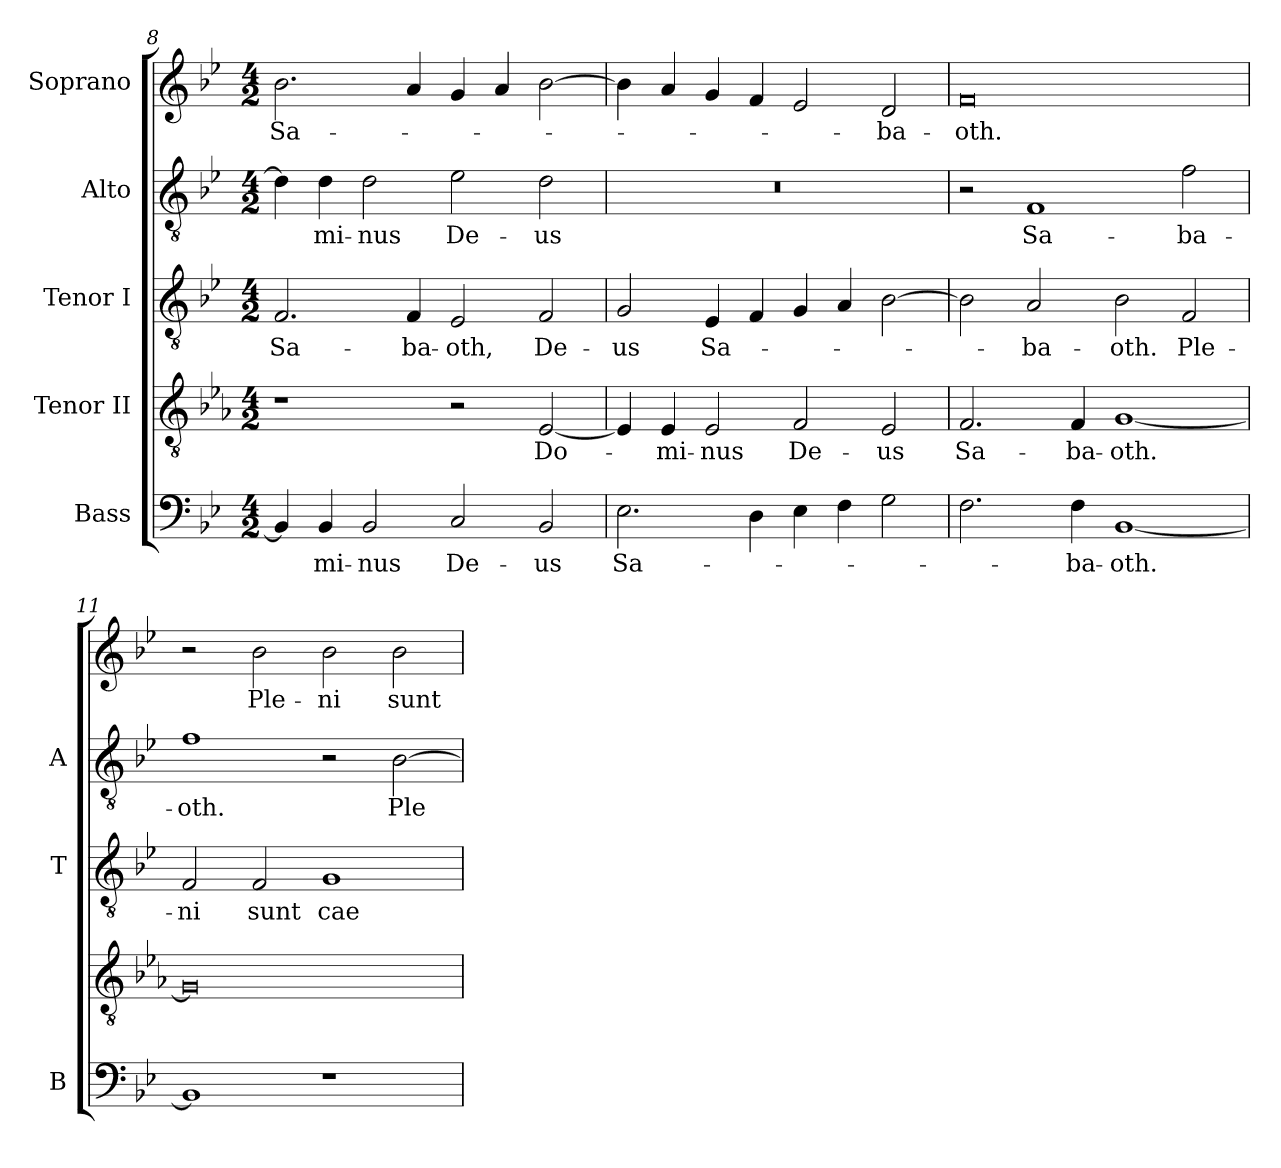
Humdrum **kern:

**kern	**text	**kern	**text	**kern	**text	**kern	**text	**kern	**text
*part5	*part5	*part4	*part4	*part3	*part3	*part2	*part2	*part1	*part1
*staff5	*staff5	*staff4	*staff4	*staff3	*staff3	*staff2	*staff2	*staff1	*staff1
*I"Bass	*	*I"Tenor II	*	*I"Tenor I	*	*I"Alto	*	*I"Soprano	*
*I'B	*	*	*	*I'T	*	*I'A	*	*	*
*clefF4	*	*clefGv2	*	*clefGv2	*	*clefGv2	*	*clefG2	*
*	*	*ITrd-4c-7	*	*	*	*	*	*	*
*k[b-e-]	*	*k[b-e-]	*	*k[b-e-]	*	*k[b-e-]	*	*k[b-e-]	*
*B-:	*	*B-:	*	*B-:	*	*B-:	*	*B-:	*
*M4/2	*	*M4/2	*	*M4/2	*	*M4/2	*	*M4/2	*
=8	=8	=8	=8	=8	=8	=8	=8	=8	=8
!	!	!	!	!	!LO:LY:b:color=#000000	!	!	!	!
!	!	!	!	!	!	!	!	!	!LO:LY:b:color=#000000
4BB-i/]	.	1r	.	2.Fi/	Sa-	4di\]	.	2.b-i\	Sa-
!	!LO:LY:b:color=#000000	!	!	!	!	!	!	!	!
!	!	!	!	!	!	!	!LO:LY:b:color=#000000	!	!
4BB-i/	-mi-	.	.	.	.	4di\	-mi-	.	.
!	!LO:LY:b:color=#000000	!	!	!	!	!	!	!	!
!	!	!	!	!	!	!	!LO:LY:b:color=#000000	!	!
2BB-i/	-nus	.	.	.	.	2di\	-nus	.	.
!	!	!	!	!	!LO:LY:b:color=#000000	!	!	!	!
.	.	.	.	4Fi/	-ba-	.	.	4ai/	.
!	!LO:LY:b:color=#000000	!	!	!	!	!	!	!	!
!	!	!	!	!	!LO:LY:b:color=#000000	!	!	!	!
!	!	!	!	!	!	!	!LO:LY:b:color=#000000	!	!
2Ci/	De-	2r	.	2E-i/	-oth,	2e-i\	De-	4gi/	.
.	.	.	.	.	.	.	.	4ai/	.
!	!LO:LY:b:color=#000000	!	!	!	!	!	!	!	!
!	!	!	!LO:LY:b:color=#000000	!	!	!	!	!	!
!	!	!	!	!	!LO:LY:b:color=#000000	!	!	!	!
!	!	!	!	!	!	!	!LO:LY:b:color=#000000	!	!
2BB-i/	-us	[<2B-i/	Do-	2Fi/	De-	2di\	-us	[>2b-i\	.
!!LO:PB:g=z
=9	=9	=9	=9	=9	=9	=9	=9	=9	=9
!	!LO:LY:b:color=#000000	!	!	!	!	!	!	!	!
!	!	!	!	!	!LO:LY:b:color=#000000	!LO:N:vis=1	!	!	!
2.E-i\	Sa-	4B-i/]	.	2Gi/	-us	0r	.	4b-i\]	.
!	!	!	!LO:LY:b:color=#000000	!	!	!	!	!	!
.	.	4B-i/	-mi-	.	.	.	.	4ai/	.
!	!	!	!LO:LY:b:color=#000000	!	!	!	!	!	!
!	!	!	!	!	!LO:LY:b:color=#000000	!	!	!	!
.	.	2B-i/	-nus	4E-i/	Sa-	.	.	4gi/	.
4Di\	.	.	.	4Fi/	.	.	.	4fi/	.
!	!	!	!LO:LY:b:color=#000000	!	!	!	!	!	!
4E-i\	.	2ci/	De-	4Gi/	.	.	.	2e-i/	.
4Fi\	.	.	.	4Ai/	.	.	.	.	.
!	!	!	!LO:LY:b:color=#000000	!	!	!	!	!	!
!	!	!	!	!	!	!	!	!	!LO:LY:b:color=#000000
2Gi\	.	2B-i/	-us	[>2B-i\	.	.	.	2di/	-ba-
=10	=10	=10	=10	=10	=10	=10	=10	=10	=10
!	!	!	!LO:LY:b:color=#000000	!	!	!	!	!	!
!	!	!	!	!	!	!	!	!	!LO:LY:b:color=#000000
2.Fi\	.	2.ci/	Sa-	2B-i\]	.	2r	.	0fi	-oth.
!	!	!	!	!	!LO:LY:b:color=#000000	!	!	!	!
!	!	!	!	!	!	!	!LO:LY:b:color=#000000	!	!
.	.	.	.	2Ai/	-ba-	1Fi	Sa-	.	.
!	!LO:LY:b:color=#000000	!	!	!	!	!	!	!	!
!	!	!	!LO:LY:b:color=#000000	!	!	!	!	!	!
4Fi\	-ba-	4ci/	-ba-	.	.	.	.	.	.
!	!LO:LY:b:color=#000000	!	!	!	!	!	!	!	!
!	!	!	!LO:LY:b:color=#000000	!	!	!	!	!	!
!	!	!	!	!	!LO:LY:b:color=#000000	!	!	!	!
[<1BB-i	-oth.	[<1di	-oth.	2B-i\	-oth.	.	.	.	.
!	!	!	!	!	!LO:LY:b:color=#000000	!	!	!	!
!	!	!	!	!	!	!	!LO:LY:b:color=#000000	!	!
.	.	.	.	2Fi/	Ple-	2fi\	-ba-	.	.
=11	=11	=11	=11	=11	=11	=11	=11	=11	=11
!	!	!	!	!	!LO:LY:b:color=#000000	!	!	!	!
!	!	!	!	!	!	!	!LO:LY:b:color=#000000	!	!
1BB-i]	.	0di]	.	2Fi/	-ni	1fi	-oth.	2r	.
!	!	!	!	!	!LO:LY:b:color=#000000	!	!	!	!
!	!	!	!	!	!	!	!	!	!LO:LY:b:color=#000000
.	.	.	.	2Fi/	sunt	.	.	2b-i\	Ple-
!	!	!	!	!	!LO:LY:b:color=#000000	!	!	!	!
!	!	!	!	!	!	!	!	!	!LO:LY:b:color=#000000
1r	.	.	.	1Gi	cae-	2r	.	2b-i\	-ni
!	!	!	!	!	!	!	!LO:LY:b:color=#000000	!	!
!	!	!	!	!	!	!	!	!	!LO:LY:b:color=#000000
.	.	.	.	.	.	[>2B-i\	Ple-	2b-i\	sunt
=	=	=	=	=	=	=	=	=	=
*-	*-	*-	*-	*-	*-	*-	*-	*-	*-
